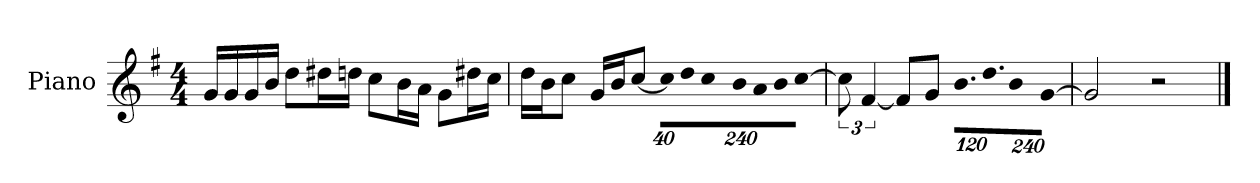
**kern
*part1
*staff1
*I"Piano
*I'P-no
*clefG2
*k[f#]
*M4/4
*MM90
=1
16g/LL
16g/
16g/
16b/JJ
8dd\L
16dd#X\L
16ddn\JJ
8cc\L
16b\L
16a\JJ
8g\L
16dd#X\L
16cc\JJ
=2
16dd\LL
16b\J
8cc\J
16g/LL
16b/J
[8cc/J
*Xbrackettup
!LO:N:vis=32
640%23cc\KLL]
!LO:N:vis=16
1920%137dd\
!LO:N:vis=32
640%23cc\K
!LO:N:vis=16
1920%137b\
!LO:N:vis=16
1920%137a\
!LO:N:vis=16
1920%137b\J
!LO:N:vis=8
[960%137cc\J
=3
*brackettup
12cc\]
[6f#/
8f#/L]
8g/J
*Xbrackettup
!LO:N:vis=16.
960%103b\LL
!LO:N:vis=16.
960%103dd\J
!LO:N:vis=8
960%137b\
!LO:N:vis=8
[960%137g\J
=4
2g/]
2r
==
*-
